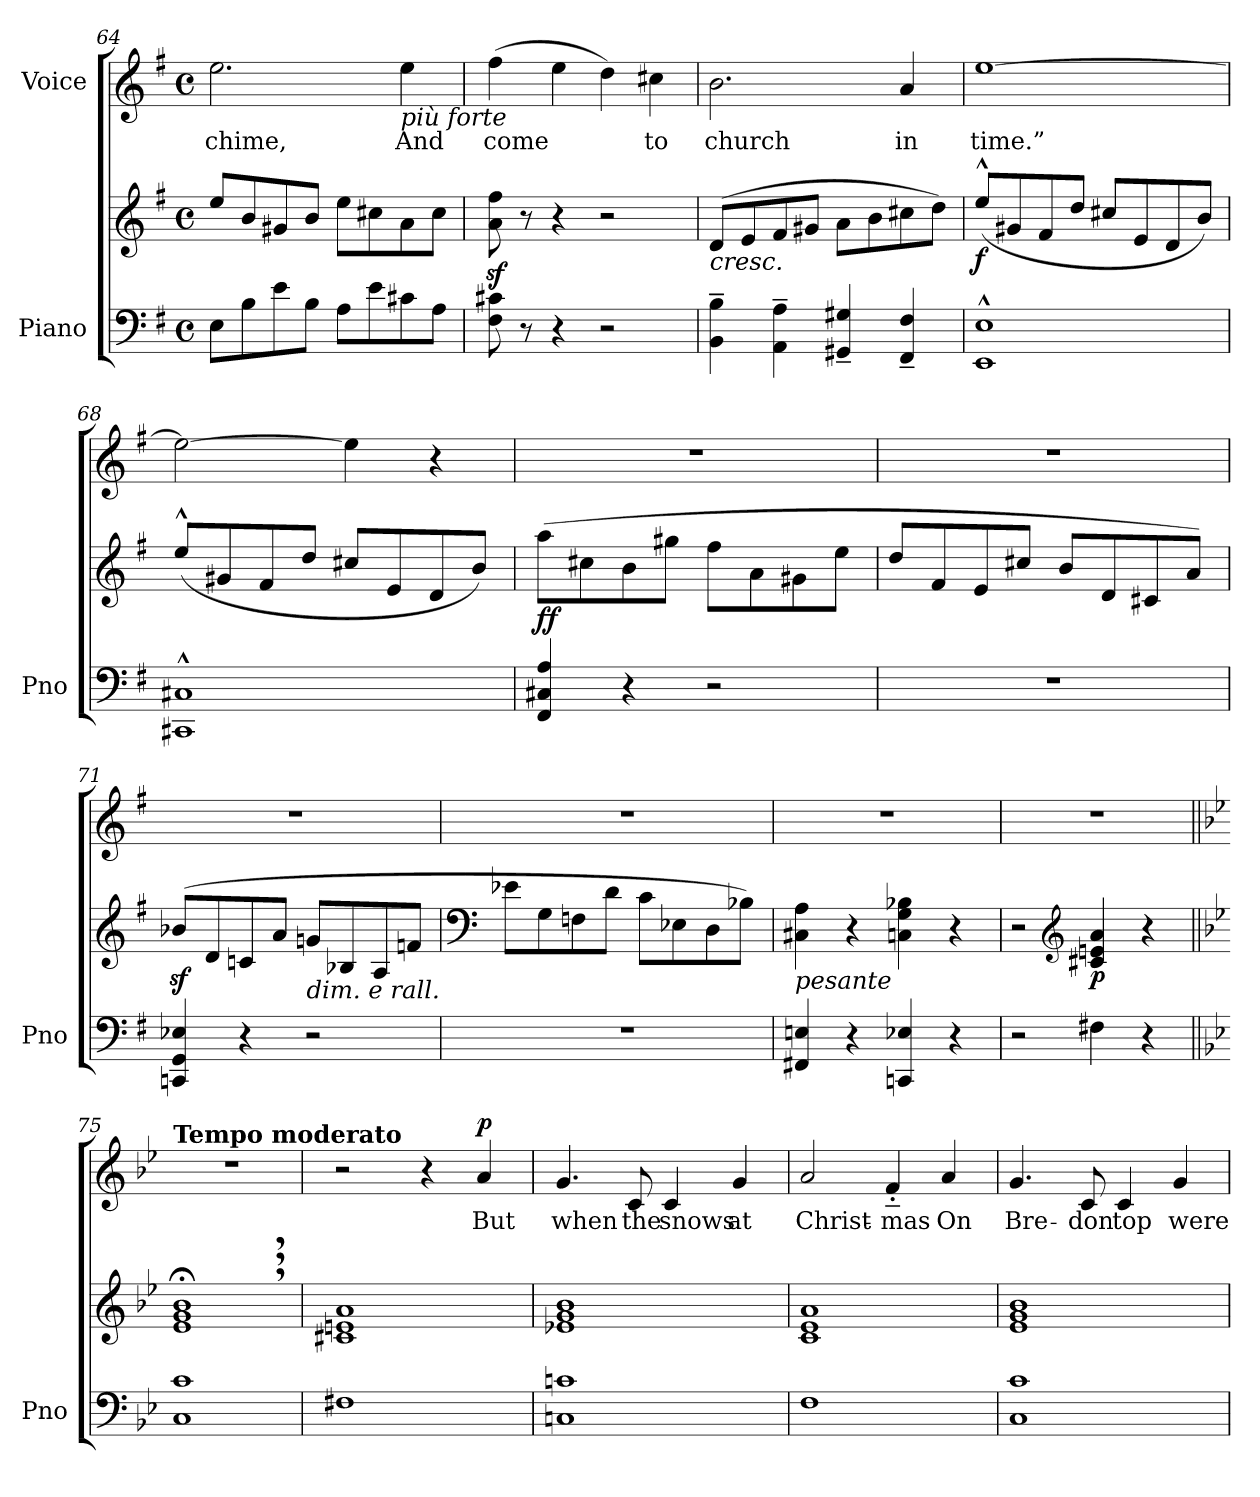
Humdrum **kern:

**kern	**kern	**dynam	**kern	**text	**dynam
*part2	*part2	*part2	*part1	*part1	*part1
*staff3	*staff2	*staff2/3	*staff1	*staff1	*staff1
*I"Piano	*	*	*I"Voice	*	*
*I'Pno	*	*	*	*	*
*clefF4	*clefG2	*	*clefG2	*	*
*k[f#]	*k[f#]	*	*k[f#]	*	*
*M4/4	*M4/4	*	*M4/4	*	*
*met(c)	*met(c)	*	*met(c)	*	*
=64	=64	=64	=64	=64	=64
!	!	!	!	!LO:LY:b	!
8E\L	8ee/L	.	2.ee\	chime,	.
8B\	8b/	.	.	.	.
8e\	8g#X/	.	.	.	.
8B\J	8b/J	.	.	.	.
8A\L	8ee\L	.	.	.	.
8e\	8cc#X\	.	.	.	.
!	!	!	!LO:TX:b:i:t=più forte	!	!
!	!	!	!	!LO:LY:b	!
8c#X\	8a\	.	4ee\	And	.
8A\J	8cc#\J	.	.	.	.
=65	=65	=65	=65	=65	=65
!	!	!	!	!LO:LY:b	!
8F#\ 8c#X\	8a\z< 8ff#\z<	.	(4ff#\	come	.
8r	8r	.	.	.	.
4r	4r	.	4ee\	.	.
2r	2r	.	4dd\)	.	.
!	!	!	!	!LO:LY:b	!
.	.	.	4cc#X\	to	.
!!LO:LB:g=z
=66	=66	=66	=66	=66	=66
!	!	!LO:HP:b	!	!LO:LY:b	!
4BB\~ 4B\~	(8d/L	<	2.b\	church	.
.	8e/	.	.	.	.
4AA\~ 4A\~	8f#/	.	.	.	.
.	8g#X/J	.	.	.	.
4GG#X/~ 4G#X/~	8a\L	.	.	.	.
.	8b\	.	.	.	.
!	!	!	!	!LO:LY:b	!
4FF#/~ 4F#/~	8cc#X\	.	4a/	in	.
.	8dd\J)	.	.	.	.
=67	=67	=67	=67	=67	=67
!	!	!LO:DY:b	!	!LO:LY:b	!
1EE^^ 1E^^	(8ee^^/L	f	[1ee	time.”	.
.	8g#X/	.	.	.	.
.	8f#/	.	.	.	.
.	8dd/J	.	.	.	.
.	8cc#X/L	.	.	.	.
.	8e/	.	.	.	.
.	8d/	.	.	.	.
.	8b/J)	.	.	.	.
=68	=68	=68	=68	=68	=68
1CC#X^^ 1C#X^^	(8ee^^/L	.	2ee\_	.	.
.	8g#X/	.	.	.	.
.	8f#/	.	.	.	.
.	8dd/J	.	.	.	.
.	8cc#X/L	.	4ee\]	.	.
.	8e/	.	.	.	.
.	8d/	.	4r	.	.
.	8b/J)	.	.	.	.
!!LO:PB:g=z
=69	=69	=69	=69	=69	=69
!	!	!LO:DY:b	!	!	!
4FF#/ 4C#X/ 4A/	(8aa\L	ff	1r	.	.
.	8cc#X\	.	.	.	.
4r	8b\	.	.	.	.
.	8gg#X\J	.	.	.	.
2r	8ff#\L	.	.	.	.
.	8a\	.	.	.	.
.	8g#X\	.	.	.	.
.	8ee\J	.	.	.	.
!!LO:LB:g=z
=70	=70	=70	=70	=70	=70
1r	8dd/L	.	1r	.	.
.	8f#/	.	.	.	.
.	8e/	.	.	.	.
.	8cc#X/J	.	.	.	.
.	8b/L	.	.	.	.
.	8d/	.	.	.	.
.	8c#X/	[	.	.	.
.	8a/J)	.	.	.	.
=71	=71	=71	=71	=71	=71
4CCn/ 4GG/ 4E-X/	(8b-Xz</L	.	1r	.	.
.	8d/	.	.	.	.
4r	8cn/	.	.	.	.
.	8a/J	.	.	.	.
!	!LO:TX:b:i:t=dim.         e         rall.	!	!	!	!
2r	8gn/L	.	.	.	.
.	8B-X/	.	.	.	.
.	8A/	.	.	.	.
.	8fn/J	.	.	.	.
=72	=72	=72	=72	=72	=72
*	*clefF4	*	*	*	*
1r	8e-X\L	.	1r	.	.
.	8G\	.	.	.	.
.	8Fn\	.	.	.	.
.	8d\J	.	.	.	.
.	8c\L	.	.	.	.
.	8E-X\	.	.	.	.
.	8D\	.	.	.	.
.	8B-X\J)	.	.	.	.
=73	=73	=73	=73	=73	=73
!	!LO:TX:b:i:t=pesante	!	!	!	!
4FF#X/ 4En/	4C#X\ 4A\	.	1r	.	.
4r	4r	.	.	.	.
4CCn/ 4E-X/	4Cn\ 4G\ 4B-X\	.	.	.	.
4r	4r	.	.	.	.
!!LO:LB:g=z
=74	=74	=74	=74	=74	=74
2r	2r	.	1r	.	.
*	*clefG2	*	*	*	*
!	!	!LO:DY:b	!	!	!
4F#X\	4c#X/ 4en/ 4a/	p	.	.	.
4r	4r	.	.	.	.
!!LO:PB:g=z
=75||	=75||	=75||	=75||	=75||	=75||
*k[b-e-]	*k[b-e-]	*	*k[b-e-]	*	*
!	!	!	!LO:TX:a:B:t=Tempo moderato	!	!
1C 1c	1e-;<, 1g;<, 1b-;<,	.	1r	.	.
=76	=76	=76	=76	=76	=76
1F#X	1c#X 1en 1a	.	2r	.	.
.	.	.	4r	.	.
!	!	!	!	!LO:LY:b	!LO:DY:a
.	.	.	4a/	But	p
=77	=77	=77	=77	=77	=77
!	!	!	!	!LO:LY:b	!
1Cn 1cn	1e-X 1g 1b-	.	4.g/	when	.
!	!	!	!	!LO:LY:b	!
.	.	.	8c/	the	.
!	!	!	!	!LO:LY:b	!
.	.	.	4c/	snows	.
!	!	!	!	!LO:LY:b	!
.	.	.	4g/	at	.
=78	=78	=78	=78	=78	=78
!	!	!	!	!LO:LY:b	!
1F	1c 1e- 1a	.	2a/	Christ-	.
!	!	!	!	!LO:LY:b	!
.	.	.	4f'~/	-mas	.
!	!	!	!	!LO:LY:b	!
.	.	.	4a/	On	.
=79	=79	=79	=79	=79	=79
!	!	!	!	!LO:LY:b	!
1C 1c	1e- 1g 1b-	.	4.g/	Bre-	.
!	!	!	!	!LO:LY:b	!
.	.	.	8c/	-don	.
!	!	!	!	!LO:LY:b	!
.	.	.	4c/	top	.
!	!	!	!	!LO:LY:b	!
.	.	.	4g/	were	.
=	=	=	=	=	=
*-	*-	*-	*-	*-	*-
